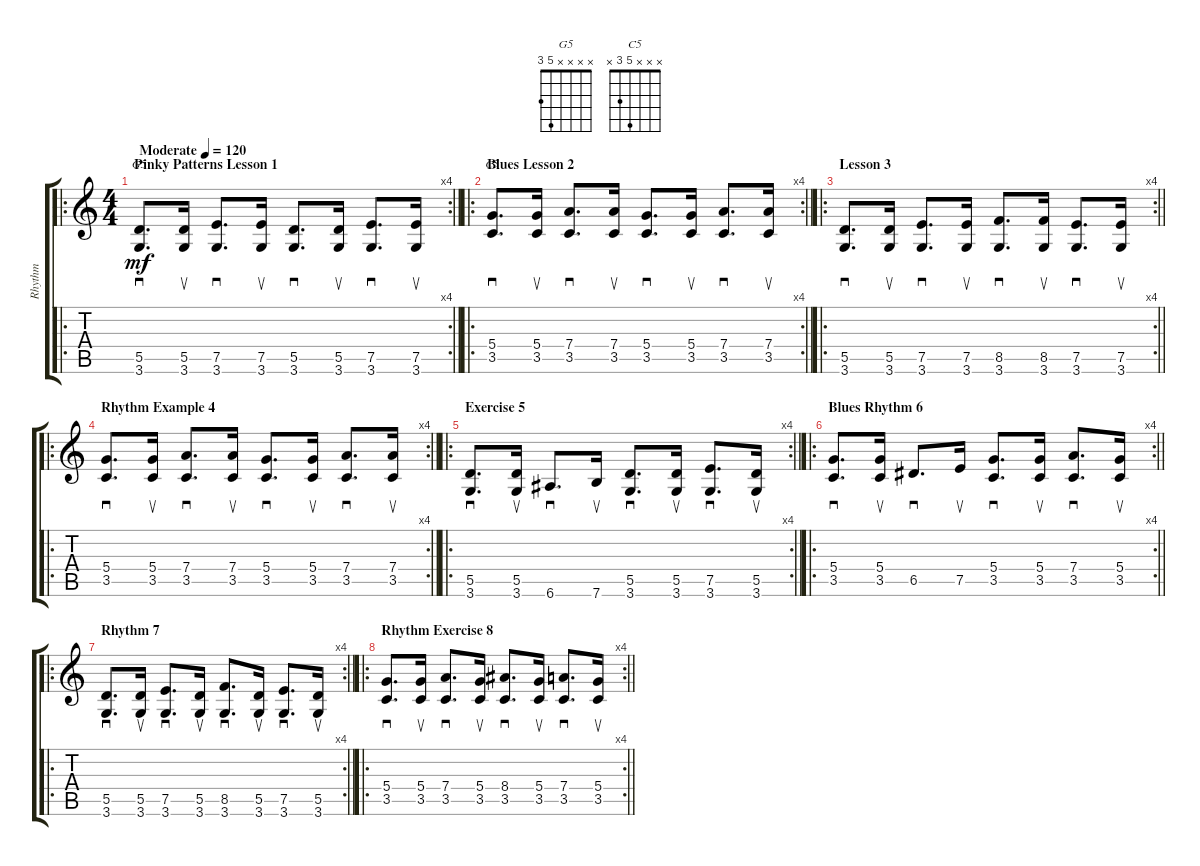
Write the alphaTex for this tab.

\track ("Rhythm" "Rhythm") {instrument acousticguitarsteel}
\staff {score tabs}
\tuning (E4 B3 G3 D3 A2 E2) {hide}
\chord ("G5" x x x x 5 3)
\chord ("C5" x x x 5 3 x)
\ro
\rc 4
\ts (4 4)
\section ("" "Pinky Patterns Lesson 1")
\tempo (120 "Moderate")
\clef g2
\barLineRight lightlight
\ks c
(5.5 3.6).8{d sd ch "G5" dy mf instrument acousticguitarsteel} (5.5 3.6).16{su} (7.5 3.6).8{d sd} (7.5 3.6).16{su} (5.5 3.6).8{d sd} (5.5 3.6).16{su} (7.5 3.6).8{d sd} (7.5 3.6).16{su} |
\ro
\rc 4
\section ("" "Blues Lesson 2")
\barLineRight lightlight
(5.4 3.5).8{d sd ch "C5"} (5.4 3.5).16{su} (7.4 3.5).8{d sd} (7.4 3.5).16{su} (5.4 3.5).8{d sd} (5.4 3.5).16{su} (7.4 3.5).8{d sd} (7.4 3.5).16{su} |
\ro
\rc 4
\section ("" "Lesson 3")
\barLineRight lightlight
(5.5 3.6).8{d sd} (5.5 3.6).16{su} (7.5 3.6).8{d sd} (7.5 3.6).16{su} (8.5 3.6).8{d sd} (8.5 3.6).16{su} (7.5 3.6).8{d sd} (7.5 3.6).16{su} |
\ro
\rc 4
\section ("" "Rhythm Example 4")
\barLineRight lightlight
(5.4 3.5).8{d sd} (5.4 3.5).16{su} (7.4 3.5).8{d sd} (7.4 3.5).16{su} (5.4 3.5).8{d sd} (5.4 3.5).16{su} (7.4 3.5).8{d sd} (7.4 3.5).16{su} |
\ro
\rc 4
\section ("" "Exercise 5")
\barLineRight lightlight
(5.5 3.6).8{d sd} (5.5 3.6).16{su} 6.6.8{d sd} 7.6.16{su} (5.5 3.6).8{d sd} (5.5 3.6).16{su} (7.5 3.6).8{d sd} (5.5 3.6).16{su} |
\ro
\rc 4
\section ("" "Blues Rhythm 6")
\barLineRight lightlight
(5.4 3.5).8{d sd} (5.4 3.5).16{su} 6.5.8{d sd} 7.5.16{su} (5.4 3.5).8{d sd} (5.4 3.5).16{su} (7.4 3.5).8{d sd} (5.4 3.5).16{su} |
\ro
\rc 4
\section ("" "Rhythm 7")
\barLineRight lightlight
(5.5 3.6).8{d sd} (5.5 3.6).16{su} (7.5 3.6).8{d sd} (5.5 3.6).16{su} (8.5 3.6).8{d sd} (5.5 3.6).16{su} (7.5 3.6).8{d sd} (5.5 3.6).16{su} |
\ro
\rc 4
\section ("" "Rhythm Exercise 8")
\barLineRight lightlight
(5.4 3.5).8{d sd} (5.4 3.5).16{su} (7.4 3.5).8{d sd} (5.4 3.5).16{su} (8.4 3.5).8{d sd} (5.4 3.5).16{su} (7.4 3.5).8{d sd} (5.4 3.5).16{su}
